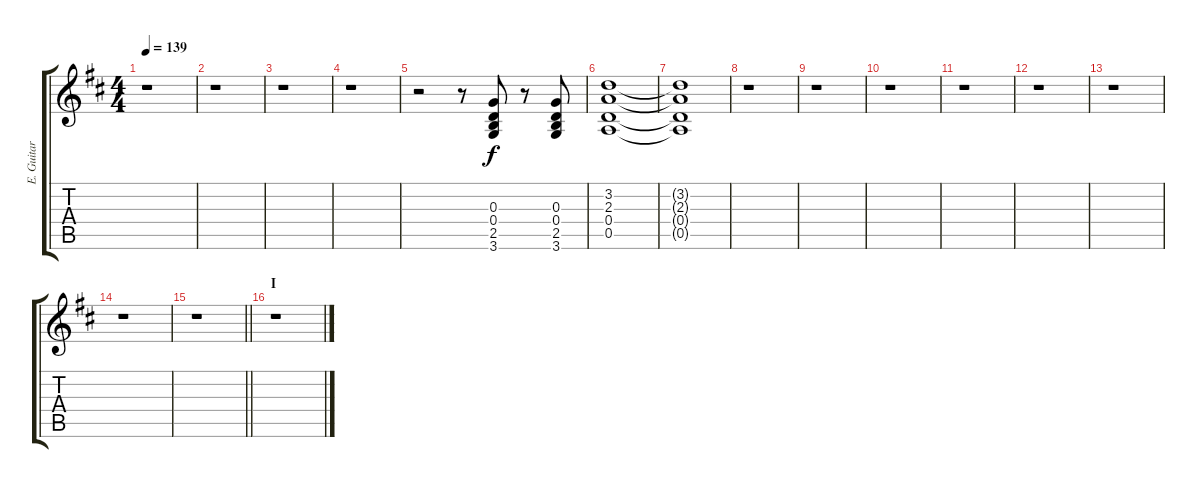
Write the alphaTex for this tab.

\track ("E. Guitar III" "E. Guitar ") {instrument overdrivenguitar}
\staff {score tabs}
\tuning (E4 B3 G3 D3 A2 E2) {hide}
\ts (4 4)
\tempo 139
\clef g2
\ks d
r.1{dy f} |
r.1 |
r.1 |
r.1 |
r.2 r.8 (0.3 0.4 2.5 3.6).8 r.8 (0.3 0.4 2.5 3.6).8 |
(3.2 2.3 0.4 0.5).1 |
(3.2{t} 2.3{t} 0.4{t} 0.5{t}).1 |
r.1 |
r.1 |
r.1 |
r.1 |
r.1 |
r.1 |
r.1 |
\barLineRight lightlight
r.1 |
\section ("" "I")
r.1
